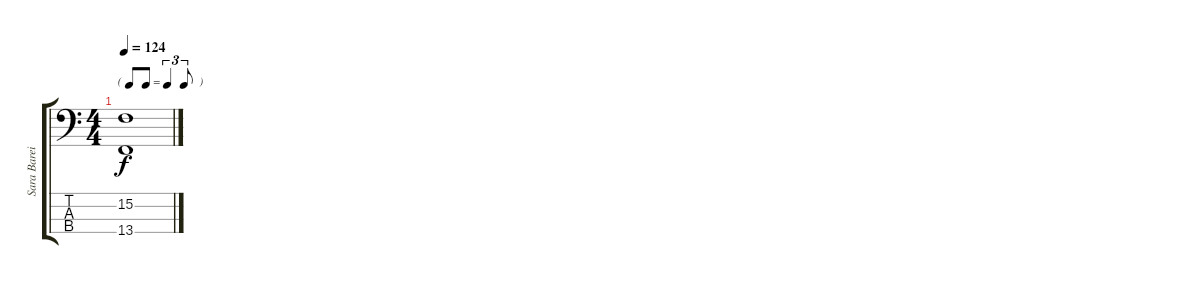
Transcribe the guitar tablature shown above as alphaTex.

\track ("Sara Bareilles - Piano (LH)" "Sara Barei") {instrument acousticgrandpiano}
\staff {score tabs}
\tuning (G2 D2 A1 E1) {hide}
\ts (4 4)
\tf triplet8th
\tempo 124
\clef f4
\ks c
(15.2{t} 13.4{t}).1{dy f}
